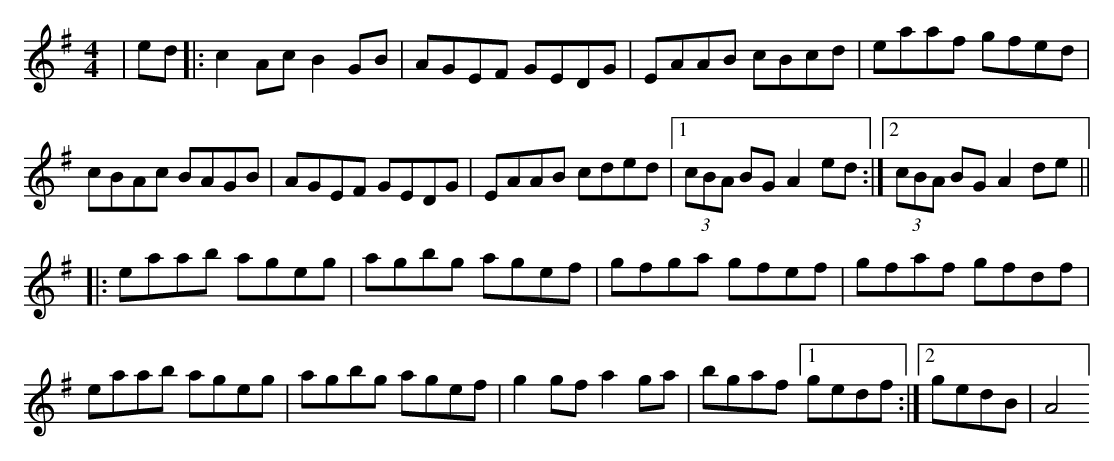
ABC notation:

X:1
M:4/4
K:Ador
|ed|:c2Ac B2GB|AGEF GEDG|EAAB cBcd|eaaf gfed|
cBAc BAGB|AGEF GEDG|EAAB cded|1 (3cBA BG A2ed:|2 (3cBA BG A2de||
|:eaab ageg|agbg agef|gfga gfef|gfaf gfdf|
eaab ageg|agbg agef|g2gf a2ga|bgaf [1gedf:|2 gedB|A4]
